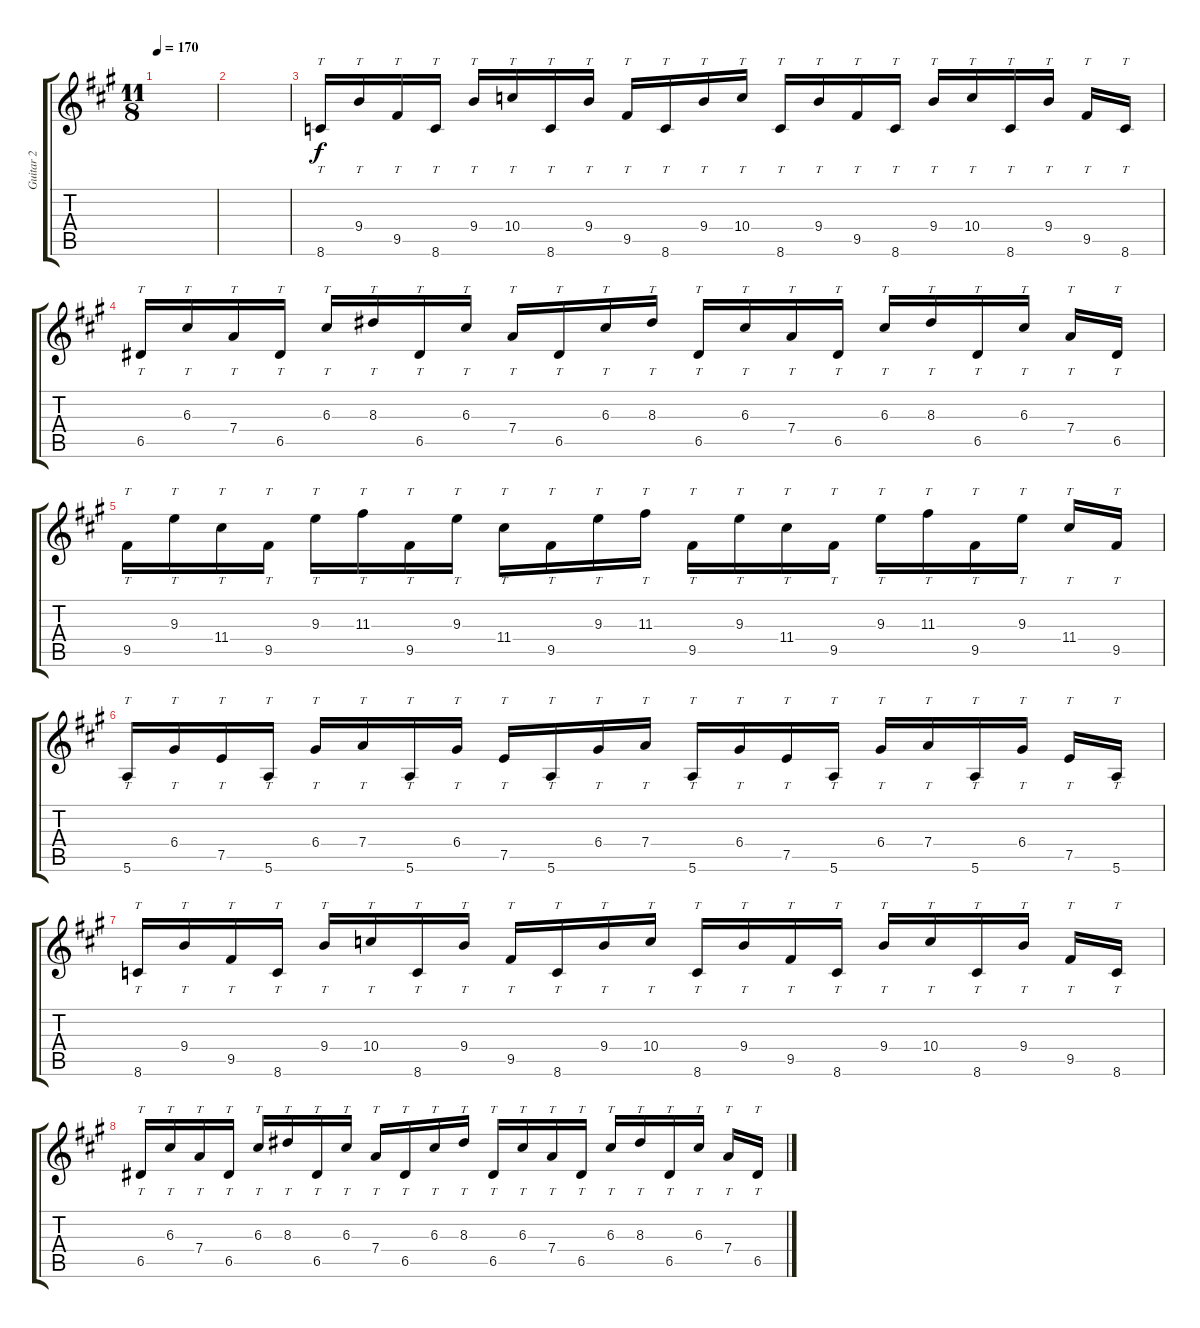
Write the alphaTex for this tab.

\track ("Guitar 2" "Guitar 2") {instrument electricguitarjazz}
\staff {score tabs}
\tuning (E4 B3 G3 D3 A2 E2) {hide}
\ts (11 8)
\tempo 170
\clef g2
\ks f#minor
|
|
8.6.16{tt} 9.4.16{tt} 9.5.16{tt} 8.6.16{tt} 9.4.16{tt} 10.4.16{tt} 8.6.16{tt} 9.4.16{tt} 9.5.16{tt} 8.6.16{tt} 9.4.16{tt} 10.4.16{tt} 8.6.16{tt} 9.4.16{tt} 9.5.16{tt} 8.6.16{tt} 9.4.16{tt} 10.4.16{tt} 8.6.16{tt} 9.4.16{tt} 9.5.16{tt} 8.6.16{tt} |
6.5.16{tt} 6.3.16{tt} 7.4.16{tt} 6.5.16{tt} 6.3.16{tt} 8.3.16{tt} 6.5.16{tt} 6.3.16{tt} 7.4.16{tt} 6.5.16{tt} 6.3.16{tt} 8.3.16{tt} 6.5.16{tt} 6.3.16{tt} 7.4.16{tt} 6.5.16{tt} 6.3.16{tt} 8.3.16{tt} 6.5.16{tt} 6.3.16{tt} 7.4.16{tt} 6.5.16{tt} |
9.5.16{tt} 9.3.16{tt} 11.4.16{tt} 9.5.16{tt} 9.3.16{tt} 11.3.16{tt} 9.5.16{tt} 9.3.16{tt} 11.4.16{tt} 9.5.16{tt} 9.3.16{tt} 11.3.16{tt} 9.5.16{tt} 9.3.16{tt} 11.4.16{tt} 9.5.16{tt} 9.3.16{tt} 11.3.16{tt} 9.5.16{tt} 9.3.16{tt} 11.4.16{tt} 9.5.16{tt} |
5.6.16{tt} 6.4.16{tt} 7.5.16{tt} 5.6.16{tt} 6.4.16{tt} 7.4.16{tt} 5.6.16{tt} 6.4.16{tt} 7.5.16{tt} 5.6.16{tt} 6.4.16{tt} 7.4.16{tt} 5.6.16{tt} 6.4.16{tt} 7.5.16{tt} 5.6.16{tt} 6.4.16{tt} 7.4.16{tt} 5.6.16{tt} 6.4.16{tt} 7.5.16{tt} 5.6.16{tt} |
8.6.16{tt} 9.4.16{tt} 9.5.16{tt} 8.6.16{tt} 9.4.16{tt} 10.4.16{tt} 8.6.16{tt} 9.4.16{tt} 9.5.16{tt} 8.6.16{tt} 9.4.16{tt} 10.4.16{tt} 8.6.16{tt} 9.4.16{tt} 9.5.16{tt} 8.6.16{tt} 9.4.16{tt} 10.4.16{tt} 8.6.16{tt} 9.4.16{tt} 9.5.16{tt} 8.6.16{tt} |
6.5.16{tt} 6.3.16{tt} 7.4.16{tt} 6.5.16{tt} 6.3.16{tt} 8.3.16{tt} 6.5.16{tt} 6.3.16{tt} 7.4.16{tt} 6.5.16{tt} 6.3.16{tt} 8.3.16{tt} 6.5.16{tt} 6.3.16{tt} 7.4.16{tt} 6.5.16{tt} 6.3.16{tt} 8.3.16{tt} 6.5.16{tt} 6.3.16{tt} 7.4.16{tt} 6.5.16{tt}
